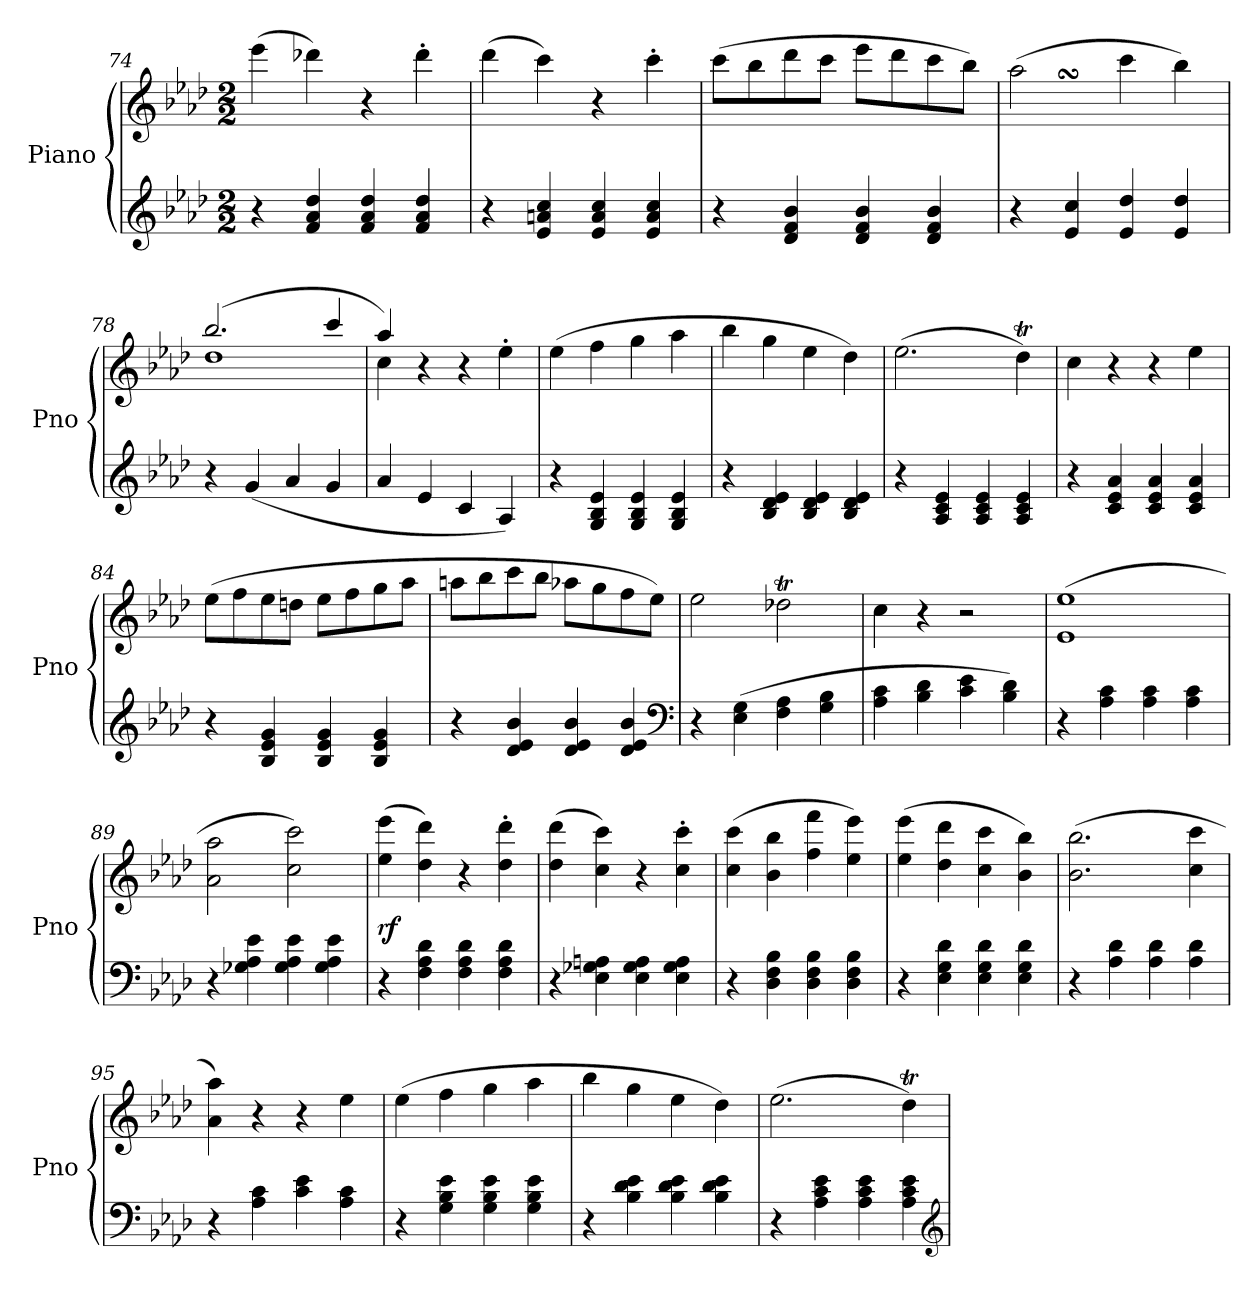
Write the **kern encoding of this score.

**kern	**kern	**dynam
*part1	*part1	*part1
*staff2	*staff1	*staff1/2
*I"Piano	*	*
*I'Pno	*	*
*clefG2	*clefG2	*
*k[b-e-a-d-]	*k[b-e-a-d-]	*
*f:	*f:	*
*M2/2	*M2/2	*
=74	=74	=74
4r	(4eee-	.
4f 4a- 4dd-	4ddd-X)	.
4f 4a- 4dd-	4r	.
4f 4a- 4dd-	4ddd-'	.
=75	=75	=75
4r	(4ddd-	.
4e- 4an 4cc	4ccc)	.
4e- 4a 4cc	4r	.
4e- 4a 4cc	4ccc'	.
=76	=76	=76
4r	(8cccL	.
.	8bb-	.
4d- 4f 4b-	8ddd-	.
.	8cccJ	.
4d- 4f 4b-	8eee-L	.
.	8ddd-	.
4d- 4f 4b-	8ccc	.
.	8bb-J)	.
=77	=77	=77
4r	(2aa-SSs	.
4e- 4cc	.	.
4e- 4dd-	4ccc	.
4e- 4dd-	4bb-)	.
=78	=78	=78
*	*^	*
4r	(2.bb-	1dd-	.
(4g	.	.	.
4a-	.	.	.
4g	4ccc	.	.
=79	=79	=79	=79
4a-	4aa-)	4cc	.
4e-	2.ryy	4r	.
4c	.	4r	.
4A-)	.	4ee-'	.
*	*v	*v	*
=80	=80	=80
4r	(4ee-	.
4G 4B- 4e-	4ff	.
4G 4B- 4e-	4gg	.
4G 4B- 4e-	4aa-	.
=81	=81	=81
4r	4bb-	.
4B- 4d- 4e-	4gg	.
4B- 4d- 4e-	4ee-	.
4B- 4d- 4e-	4dd-)	.
=82	=82	=82
4r	(2.ee-	.
4A- 4c 4e-	.	.
4A- 4c 4e-	.	.
4A- 4c 4e-	4dd-T)	.
=83	=83	=83
4r	4cc	.
4c 4e- 4a-	4r	.
4c 4e- 4a-	4r	.
4c 4e- 4a-	4ee-	.
=84	=84	=84
4r	(8ee-L	.
.	8ff	.
4B- 4e- 4g	8ee-	.
.	8ddnJ	.
4B- 4e- 4g	8ee-L	.
.	8ff	.
4B- 4e- 4g	8gg	.
.	8aa-J	.
=85	=85	=85
4r	8aanL	.
.	8bb-	.
4d- 4e- 4b-	8ccc	.
.	8bb-J	.
4d- 4e- 4b-	8aa-XL	.
.	8gg	.
4d- 4e- 4b-	8ff	.
.	8ee-J)	.
*clefF4	*	*
=86	=86	=86
4r	2ee-	.
(4E- 4G	.	.
4F 4A-	2dd-XT	.
4G 4B-	.	.
=87	=87	=87
4A- 4c	4cc	.
4B- 4d-	4r	.
4c 4e-	2r	.
4B- 4d-)	.	.
=88	=88	=88
4r	(>1e- 1ee-	.
4A- 4c	.	.
4A- 4c	.	.
4A- 4c	.	.
=89	=89	=89
4r	2a- 2aa-	.
4G-X 4A- 4e-	.	.
4G- 4A- 4e-	2cc 2ccc)	.
4G- 4A- 4e-	.	.
=90	=90	=90
4r	(4ee- 4eee-	rf
4F 4A- 4d-	4dd- 4ddd-)	.
4F 4A- 4d-	4r	.
4F 4A- 4d-	4dd-' 4ddd-'	.
=91	=91	=91
4r	(4dd- 4ddd-	.
4E- 4G-X 4An	4cc 4ccc)	.
4E- 4G- 4A	4r	.
4E- 4G- 4A	4cc' 4ccc'	.
=92	=92	=92
4r	(4cc 4ccc	.
4D- 4F 4B-	4b- 4bb-	.
4D- 4F 4B-	4ff 4fff	.
4D- 4F 4B-	4ee- 4eee-)	.
=93	=93	=93
4r	(4ee- 4eee-	.
4E- 4G 4d-	4dd- 4ddd-	.
4E- 4G 4d-	4cc 4ccc	.
4E- 4G 4d-	4b- 4bb-)	.
=94	=94	=94
4r	(2.b- 2.bb-	.
4A- 4d-	.	.
4A- 4d-	.	.
4A- 4d-	4cc 4ccc	.
=95	=95	=95
4r	4a- 4aa-)	.
4A- 4c	4r	.
4c 4e-	4r	.
4A- 4c	4ee-	.
=96	=96	=96
4r	(4ee-	.
4G 4B- 4e-	4ff	.
4G 4B- 4e-	4gg	.
4G 4B- 4e-	4aa-	.
=97	=97	=97
4r	4bb-	.
4B- 4d- 4e-	4gg	.
4B- 4d- 4e-	4ee-	.
4B- 4d- 4e-	4dd-)	.
=98	=98	=98
4r	(2.ee-	.
4A- 4c 4e-	.	.
4A- 4c 4e-	.	.
4A- 4c 4e-	4dd-T)	.
*clefG2	*	*
=	=	=
*-	*-	*-
